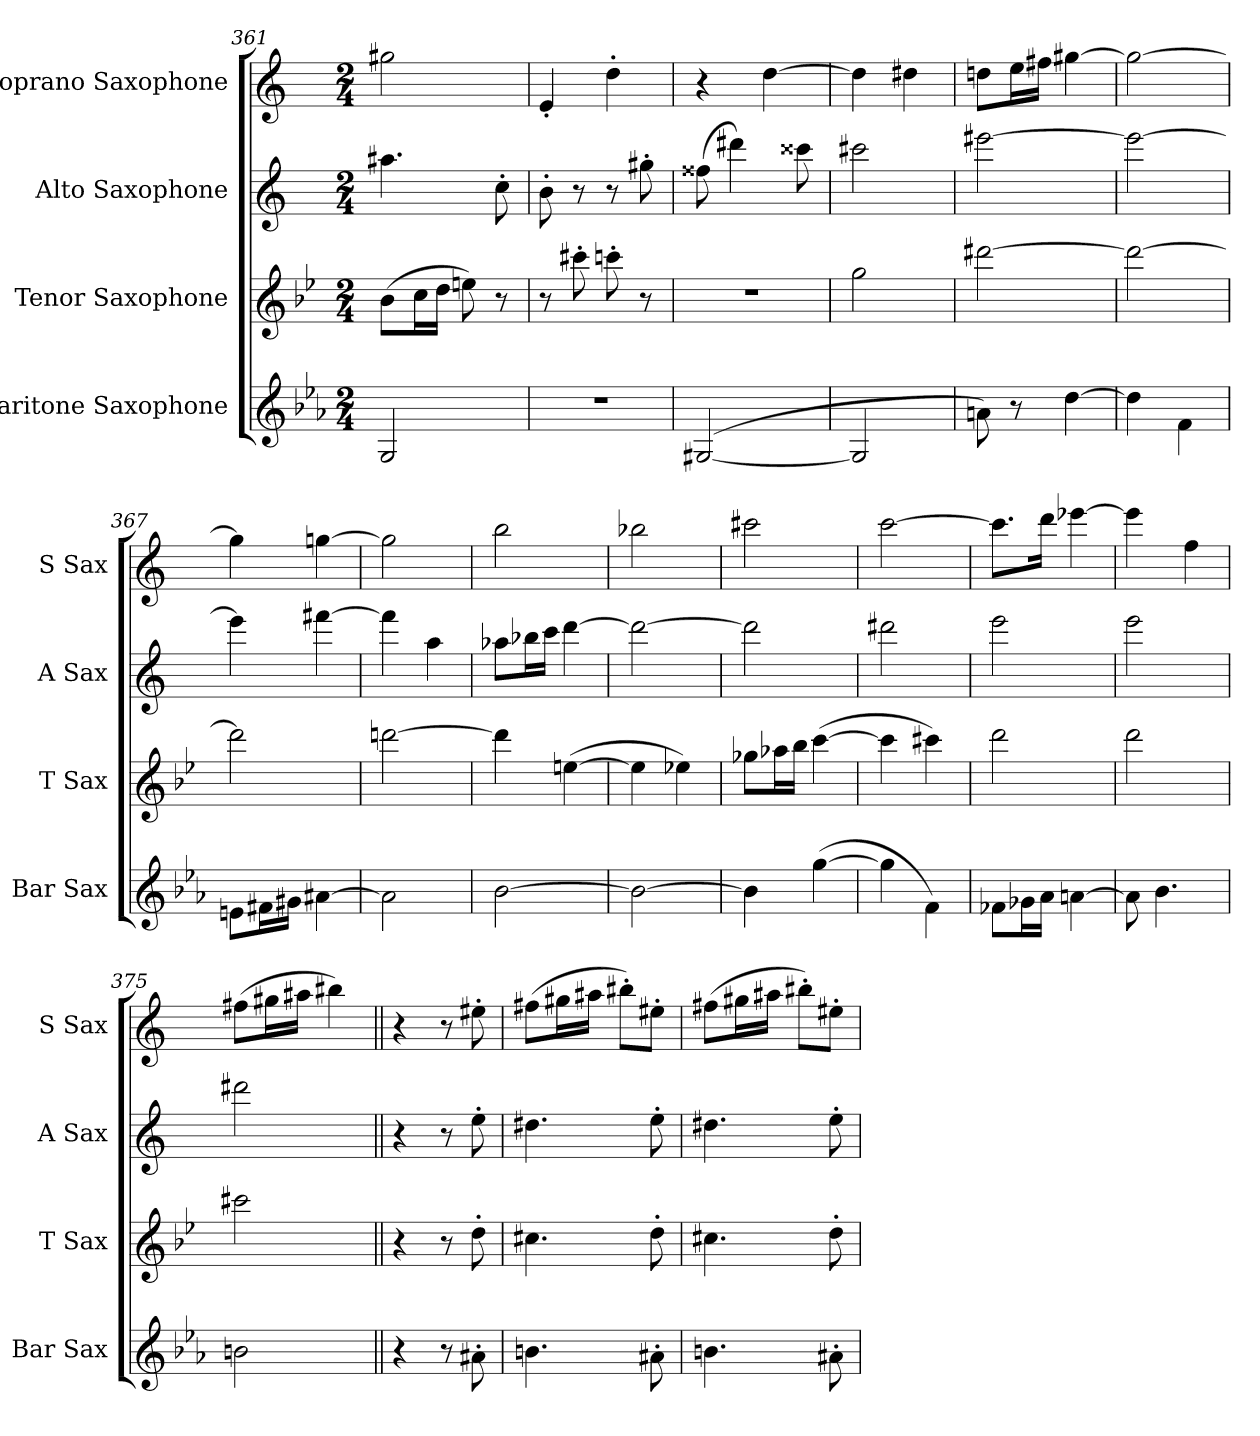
**kern	**kern	**kern	**kern
*part4	*part3	*part2	*part1
*staff4	*staff3	*staff2	*staff1
*I"Baritone Saxophone	*I"Tenor Saxophone	*I"Alto Saxophone	*I"Soprano Saxophone
*I'Bar Sax	*I'T Sax	*I'A Sax	*I'S Sax
!!LO:PB:g=z
*clefG2	*clefG2	*clefG2	*clefG2
*ITrd12c21	*ITrd8c14	*ITrd5c9	*ITrd1c2
*k[b-e-a-]	*k[b-e-]	*k[b-e-a-]	*k[b-e-]
*M2/4	*M2/4	*M2/4	*M2/4
=361	=361	=361	=361
2GG/	(8B-\L	4.cc#X\	2ff#X\
.	16c\L	.	.
.	16d\JJ	.	.
.	8en\)	.	.
.	8r	8e-'\	.
=362	=362	=362	=362
2r	8r	8d'\	4d'/
.	8cc#X'\	8r	.
.	8ccn'\	8r	4cc'\
.	8r	8bn'\	.
=363	=363	=363	=363
([2GG#X/	2r	(8a#X\	4r
.	.	4ff#X\)	.
.	.	.	[4cc\
.	.	8ee#X\	.
=364	=364	=364	=364
2GG#/]	2g\	2een\	4cc\]
.	.	.	4cc#X\
=365	=365	=365	=365
8An\)	[2dd#X\	[2gg#X\	8ccn\L
8r	.	.	16dd\L
.	.	.	16een\JJ
[4d\	.	.	[4ff#X\
=366	=366	=366	=366
4d\]	2dd#\_	2gg#\_	2ff#\_
4F\	.	.	.
=367	=367	=367	=367
8En\L	2dd#\]	4gg#\]	4ff#\]
16F#X\L	.	.	.
16G#X\JJ	.	.	.
[4A#X\	.	[4aan\	[4ffn\
=368	=368	=368	=368
2A#\]	[2ddn\	4aa\]	2ff\]
.	.	4cc\	.
!!LO:LB:g=z
=369	=369	=369	=369
[2B-\	4dd\]	8cc-X\L	2aa\
.	.	16dd-X\L	.
.	.	16ee-\JJ	.
.	([4en\	[4ff\	.
=370	=370	=370	=370
2B-\_	4e\]	2ff\_	2aa-X\
.	4e-X\)	.	.
=371	=371	=371	=371
4B-\]	8g-X\L	2ff\]	2bbn\
.	16a-X\L	.	.
.	16b-\JJ	.	.
([4g\	([4cc\	.	.
=372	=372	=372	=372
4g\]	4cc\]	2ff#X\	[2bb-\
4F\)	4cc#X\)	.	.
=373	=373	=373	=373
8F-X\L	2dd\	2gg\	8.bb-\L]
16G-X\L	.	.	.
16A-\JJ	.	.	16ccc\Jk
[4An\	.	.	[4ddd-X\
=374	=374	=374	=374
8A\]	2dd\	2gg\	4ddd-\]
4.B-\	.	.	.
.	.	.	4ee-\
=375	=375	=375	=375
2Bn\	2cc#X\	2ff#X\	(8een\L
.	.	.	16ff#X\L
.	.	.	16gg#X\JJ
.	.	.	4aa#X\)
=376||	=376||	=376||	=376||
*	*	*	*MM100
4r	4r	4r	4r
8r	8r	8r	8r
8A#X'\	8d'\	8g'\	8dd#X'\
!!LO:LB:g=z
=377	=377	=377	=377
4.Bn\	4.c#X\	4.f#X\	(8een\L
.	.	.	16ff#X\L
.	.	.	16gg#X\JJ
.	.	.	8aa#X'\L)
*	*	*	*MM120
8A#X'\	8d'\	8g'\	8dd#X'\J
=378	=378	=378	=378
4.Bn\	4.c#X\	4.f#X\	(8een\L
.	.	.	16ff#X\L
.	.	.	16gg#X\JJ
.	.	.	8aa#X'\L)
*	*	*	*MM140
8A#X'\	8d'\	8g'\	8dd#X'\J
=	=	=	=
*-	*-	*-	*-
